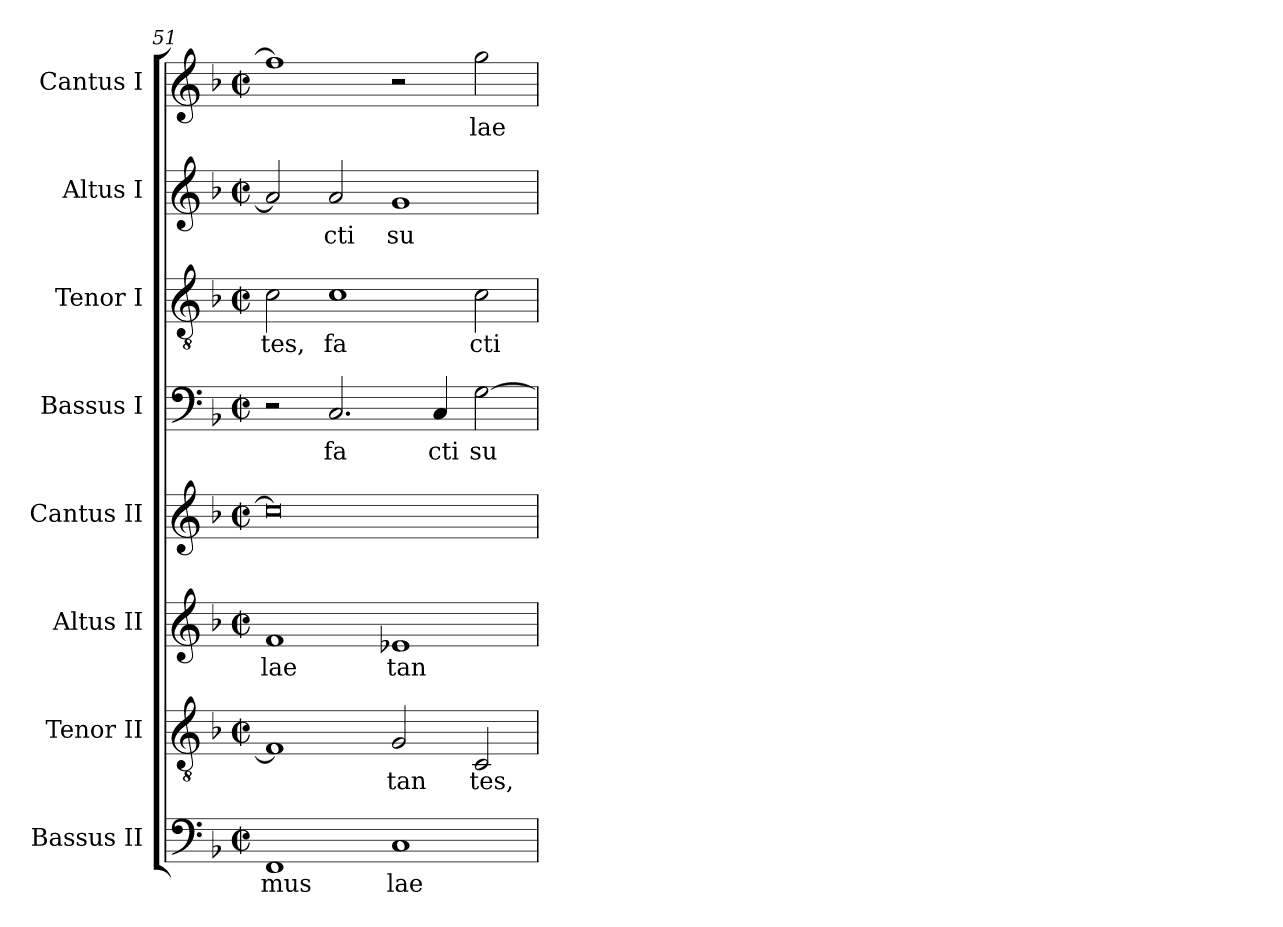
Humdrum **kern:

**kern	**text	**kern	**text	**kern	**text	**kern	**text	**kern	**text	**kern	**text	**kern	**text	**kern	**text
*part8	*part8	*part7	*part7	*part6	*part6	*part5	*part5	*part4	*part4	*part3	*part3	*part2	*part2	*part1	*part1
*staff8	*staff8	*staff7	*staff7	*staff6	*staff6	*staff5	*staff5	*staff4	*staff4	*staff3	*staff3	*staff2	*staff2	*staff1	*staff1
*I"Bassus II	*	*I"Tenor II	*	*I"Altus II	*	*I"Cantus II	*	*I"Bassus I	*	*I"Tenor I	*	*I"Altus I	*	*I"Cantus I	*
*I'Bassus II	*	*I'Tenor II	*	*I'Altus II	*	*I'Cantus II	*	*I'Bassus I	*	*I'Tenor I	*	*I'Altus I	*	*I'Cantus I	*
*clefF4	*	*clefGv2	*	*clefG2	*	*clefG2	*	*clefF4	*	*clefGv2	*	*clefG2	*	*clefG2	*
*k[b-]	*	*k[b-]	*	*k[b-]	*	*k[b-]	*	*k[b-]	*	*k[b-]	*	*k[b-]	*	*k[b-]	*
*F:	*	*F:	*	*F:	*	*F:	*	*F:	*	*F:	*	*F:	*	*F:	*
*M2/2	*	*M2/2	*	*M2/2	*	*M2/2	*	*M2/2	*	*M2/2	*	*M2/2	*	*M2/2	*
*met(c|)	*	*met(c|)	*	*met(c|)	*	*met(c|)	*	*met(c|)	*	*met(c|)	*	*met(c|)	*	*met(c|)	*
=51	=51	=51	=51	=51	=51	=51	=51	=51	=51	=51	=51	=51	=51	=51	=51
!	!LO:LY:b:cj	!	!LO:LY:b:cj	!	!LO:LY:b:cj	!	!LO:LY:b:cj	!	!	!	!LO:LY:b:cj	!	!LO:LY:b:cj	!	!LO:LY:b:cj
1FF	-mus	1F]	.	1f	lae	0cc]	.	2r	.	2c\	tes,	2a/]	--	1ff]	.
!	!	!	!	!	!	!	!	!	!LO:LY:b:cj	!	!LO:LY:b:cj	!	!LO:LY:b:cj	!	!
.	.	.	.	.	.	.	.	2.C/	fa	1c	fa	2a/	-cti	.	.
!	!LO:LY:b:cj	!	!LO:LY:b:cj	!	!LO:LY:b:cj	!	!	!	!	!	!	!	!LO:LY:b:cj	!	!
1C	lae-	2G/	tan	1e-X	tan	.	.	.	.	.	.	1g	su-	2r	.
!	!	!	!	!	!	!	!	!	!LO:LY:b:cj	!	!	!	!	!	!
.	.	.	.	.	.	.	.	4C/	cti	.	.	.	.	.	.
!	!	!	!LO:LY:b:cj	!	!	!	!	!	!LO:LY:b:cj	!	!LO:LY:b:cj	!	!	!	!LO:LY:b:cj
.	.	2C/	tes,	.	.	.	.	[>2G\	su	2c\	cti	.	.	2gg\	lae-
=	=	=	=	=	=	=	=	=	=	=	=	=	=	=	=
*-	*-	*-	*-	*-	*-	*-	*-	*-	*-	*-	*-	*-	*-	*-	*-
